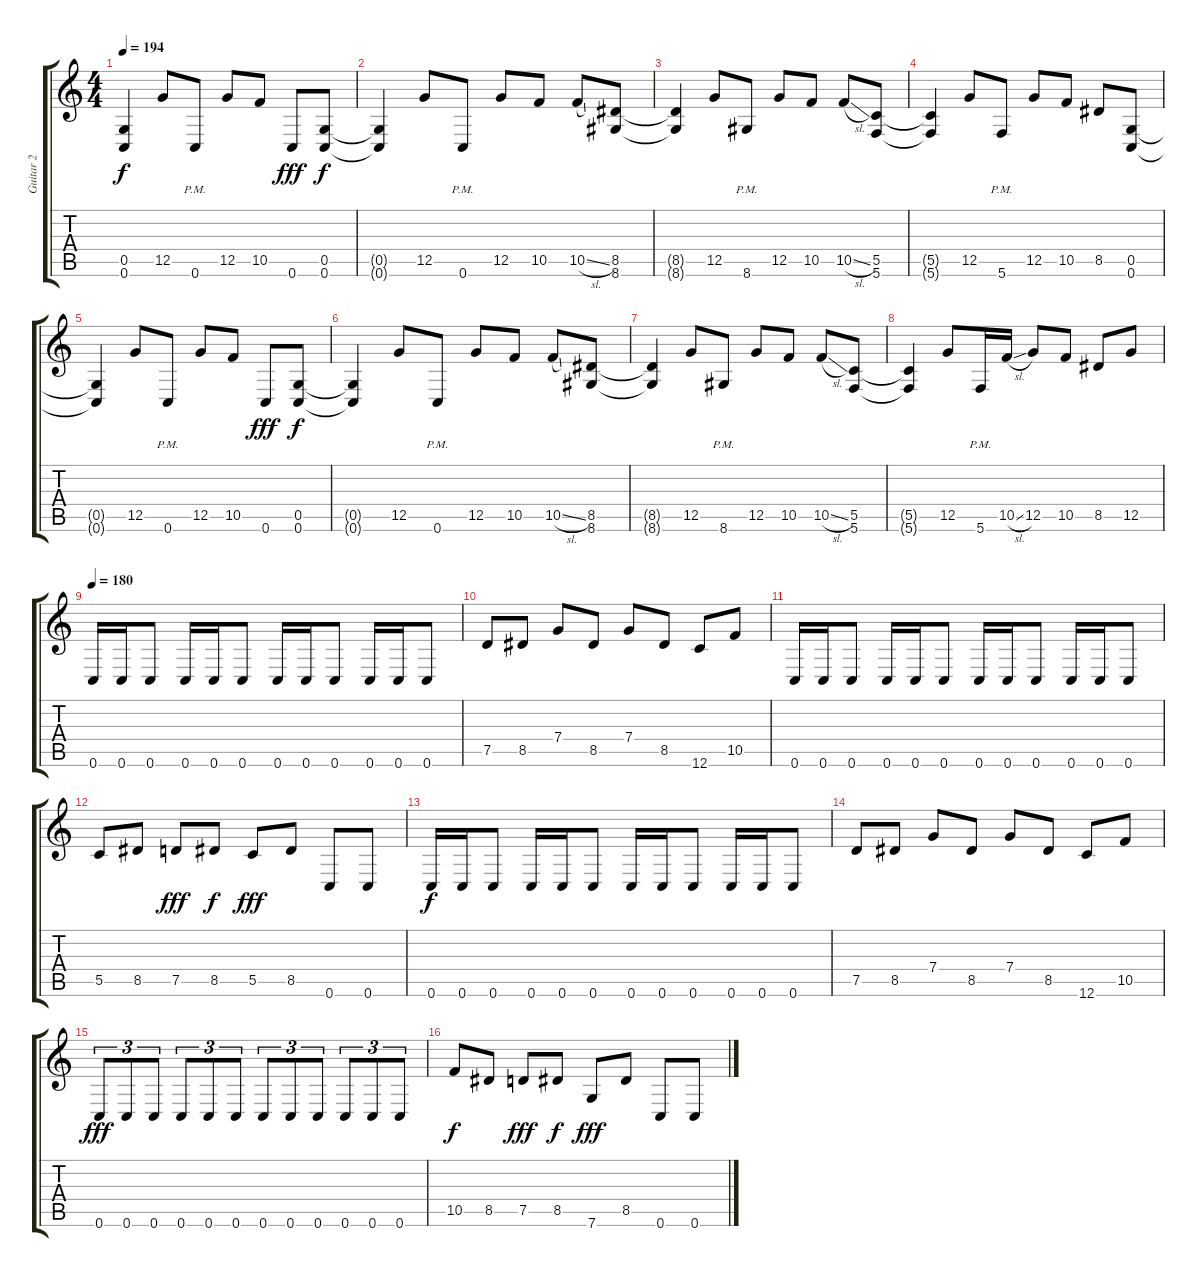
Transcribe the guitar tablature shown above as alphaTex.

\track ("Guitar 2" "Guitar 2") {instrument distortionguitar}
\staff {score tabs}
\tuning (D4 A3 F3 C3 G2 C2) {hide}
\ts (4 4)
\tempo 194
\clef g2
\ks c
(0.5{t} 0.6{t}).4{dy f} 12.5.8 0.6{pm}.8 12.5.8 10.5.8 0.6.8{dy fff} (0.5 0.6).8{dy f} |
(0.5{t} 0.6{t}).4 12.5.8 0.6{pm}.8 12.5.8 10.5.8 10.5{sl}.8 (8.5 8.6).8 |
(8.5{t} 8.6{t}).4 12.5.8 8.6{pm}.8 12.5.8 10.5.8 10.5{sl}.8 (5.5 5.6).8 |
(5.5{t} 5.6{t}).4 12.5.8 5.6{pm}.8 12.5.8 10.5.8 8.5.8 (0.5 0.6).8 |
(0.5{t} 0.6{t}).4 12.5.8 0.6{pm}.8 12.5.8 10.5.8 0.6.8{dy fff} (0.5 0.6).8{dy f} |
(0.5{t} 0.6{t}).4 12.5.8 0.6{pm}.8 12.5.8 10.5.8 10.5{sl}.8 (8.5 8.6).8 |
(8.5{t} 8.6{t}).4 12.5.8 8.6{pm}.8 12.5.8 10.5.8 10.5{sl}.8 (5.5 5.6).8 |
(5.5{t} 5.6{t}).4 12.5.8 5.6{pm}.16 10.5{sl}.16 12.5.8 10.5.8 8.5.8 12.5.8 |
\tempo 180
0.6.16 0.6.16 0.6.8 0.6.16 0.6.16 0.6.8 0.6.16 0.6.16 0.6.8 0.6.16 0.6.16 0.6.8 |
7.5.8 8.5.8 7.4.8 8.5.8 7.4.8 8.5.8 12.6.8 10.5.8 |
0.6.16 0.6.16 0.6.8 0.6.16 0.6.16 0.6.8 0.6.16 0.6.16 0.6.8 0.6.16 0.6.16 0.6.8 |
5.5.8 8.5.8 7.5.8{dy fff} 8.5.8{dy f} 5.5.8{dy fff} 8.5.8 0.6.8 0.6.8 |
0.6.16{dy f} 0.6.16 0.6.8 0.6.16 0.6.16 0.6.8 0.6.16 0.6.16 0.6.8 0.6.16 0.6.16 0.6.8 |
7.5.8 8.5.8 7.4.8 8.5.8 7.4.8 8.5.8 12.6.8 10.5.8 |
0.6.8{tu (3 2) dy fff} 0.6.8{tu (3 2)} 0.6.8{tu (3 2)} 0.6.8{tu (3 2)} 0.6.8{tu (3 2)} 0.6.8{tu (3 2)} 0.6.8{tu (3 2)} 0.6.8{tu (3 2)} 0.6.8{tu (3 2)} 0.6.8{tu (3 2)} 0.6.8{tu (3 2)} 0.6.8{tu (3 2)} |
10.5.8{dy f} 8.5.8 7.5.8{dy fff} 8.5.8{dy f} 7.6.8{dy fff} 8.5.8 0.6.8 0.6.8
